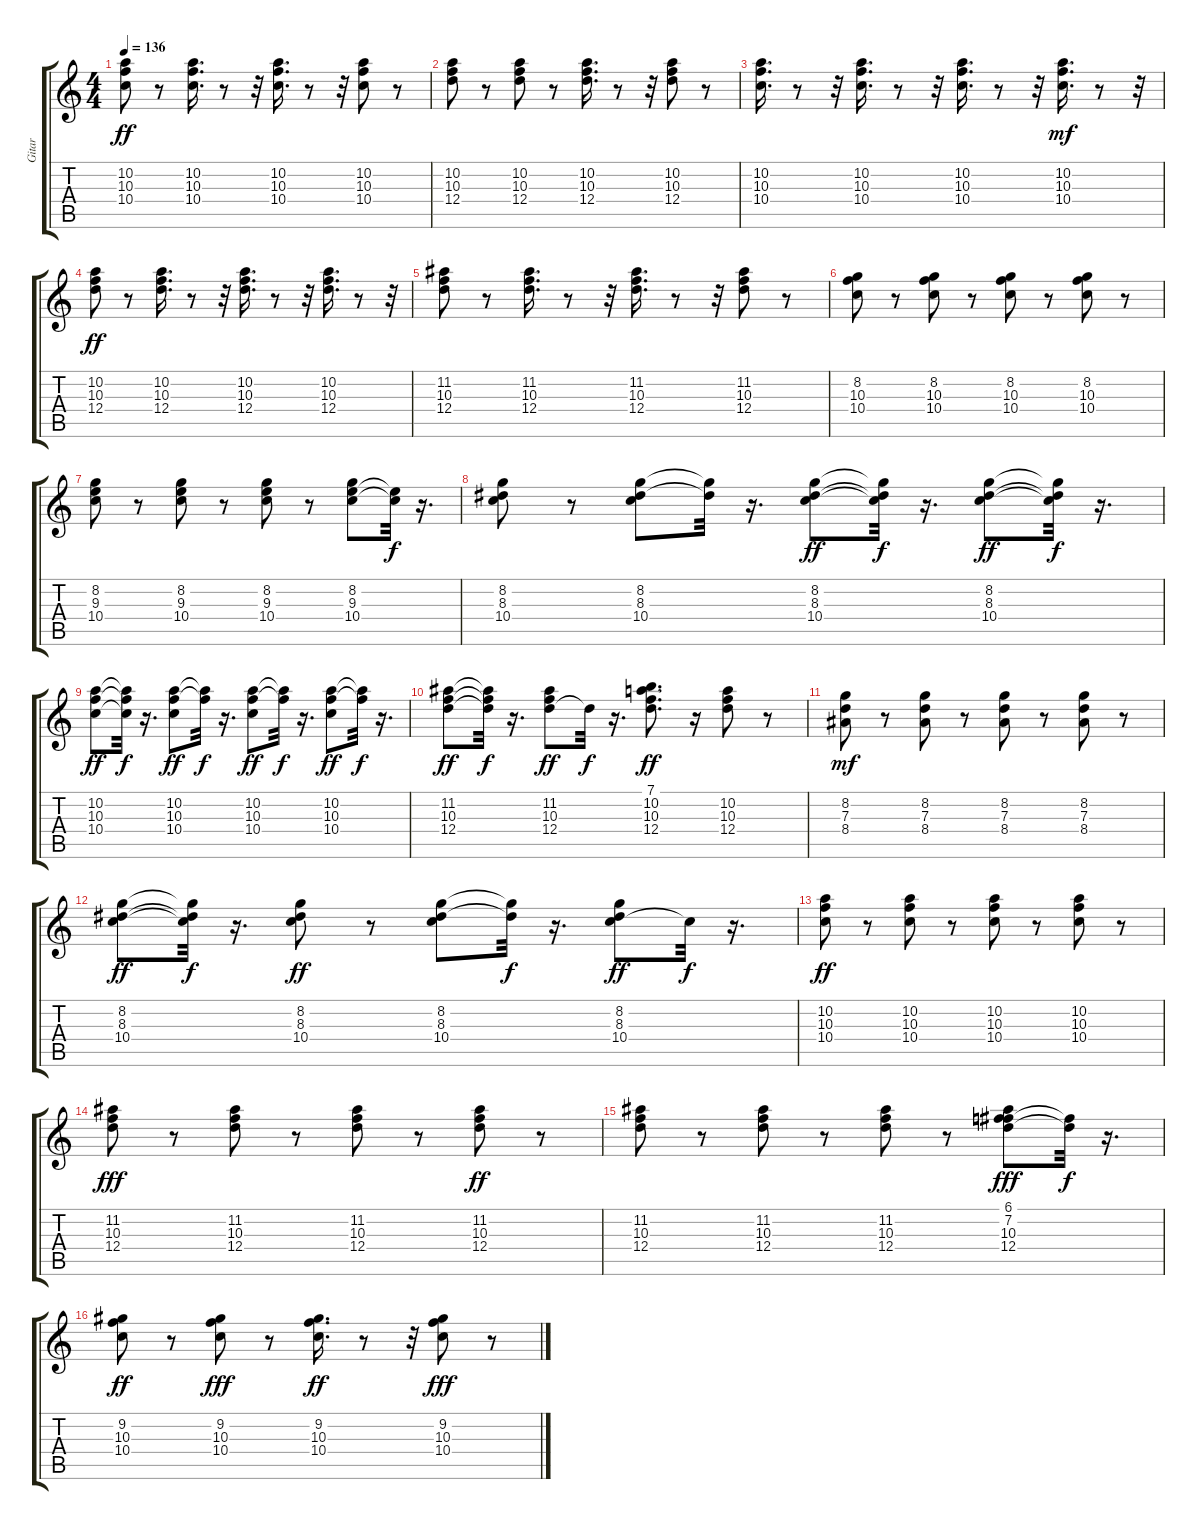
\track ("Gitar" "Gitar") {instrument acousticguitarsteel}
\staff {score tabs}
\tuning (E4 B3 G3 D3 A2 E2) {hide}
\ts (4 4)
\tempo 136
\clef g2
\ks c
(10.2 10.3 10.4).8{dy ff} r.8 (10.2 10.3 10.4).16{d} r.8 r.32 (10.2 10.3 10.4).16{d} r.8 r.32 (10.2 10.3 10.4).8 r.8 |
(10.2 10.3 12.4).8 r.8 (10.2 10.3 12.4).8 r.8 (10.2 10.3 12.4).16{d} r.8 r.32 (10.2 10.3 12.4).8 r.8 |
(10.2 10.3 10.4).16{d} r.8 r.32 (10.2 10.3 10.4).16{d} r.8 r.32 (10.2 10.3 10.4).16{d} r.8 r.32 (10.2 10.3 10.4).16{d dy mf} r.8 r.32 |
(10.2 10.3 12.4).8{dy ff} r.8 (10.2 10.3 12.4).16{d} r.8 r.32 (10.2 10.3 12.4).16{d} r.8 r.32 (10.2 10.3 12.4).16{d} r.8 r.32 |
(11.2 10.3 12.4).8 r.8 (11.2 10.3 12.4).16{d} r.8 r.32 (11.2 10.3 12.4).16{d} r.8 r.32 (11.2 10.3 12.4).8 r.8 |
(8.2 10.3 10.4).8 r.8 (8.2 10.3 10.4).8 r.8 (8.2 10.3 10.4).8 r.8 (8.2 10.3 10.4).8 r.8 |
(8.2 9.3 10.4).8 r.8 (8.2 9.3 10.4).8 r.8 (8.2 9.3 10.4).8 r.8 (8.2 9.3 10.4).8 (9.3{t} 10.4{t}).32{dy f} r.16{d} |
(8.2 8.3 10.4).8 r.8 (8.2 8.3 10.4).8 (8.2{t} 8.3{t}).32 r.16{d} (8.2 8.3 10.4).8{dy ff} (8.2{t} 8.3{t} 10.4{t}).32{dy f} r.16{d} (8.2 8.3 10.4).8{dy ff} (8.2{t} 8.3{t} 10.4{t}).32{dy f} r.16{d} |
(10.2 10.3 10.4).8{dy ff} (10.2{t} 10.3{t} 10.4{t}).32{dy f} r.16{d} (10.2 10.3 10.4).8{dy ff} (10.2{t} 10.3{t}).32{dy f} r.16{d} (10.2 10.3 10.4).8{dy ff} (10.2{t} 10.3{t}).32{dy f} r.16{d} (10.2 10.3 10.4).8{dy ff} (10.2{t} 10.3{t}).32{dy f} r.16{d} |
(11.2 10.3 12.4).8{dy ff} (11.2{t} 10.3{t} 12.4{t}).32{dy f} r.16{d} (11.2 10.3 12.4).8{dy ff} 12.4{t}.32{dy f} r.16{d} (7.1 10.2 10.3 12.4).8{d dy ff} r.16 (10.2 10.3 12.4).8 r.8 |
(8.2 7.3 8.4).8{dy mf} r.8 (8.2 7.3 8.4).8 r.8 (8.2 7.3 8.4).8 r.8 (8.2 7.3 8.4).8 r.8 |
(8.2 8.3 10.4).8{dy ff} (8.2{t} 8.3{t} 10.4{t}).32{dy f} r.16{d} (8.2 8.3 10.4).8{dy ff} r.8 (8.2 8.3 10.4).8 (8.2{t} 8.3{t}).32{dy f} r.16{d} (8.2 8.3 10.4).8{dy ff} 10.4{t}.32{dy f} r.16{d} |
(10.2 10.3 10.4).8{dy ff} r.8 (10.2 10.3 10.4).8 r.8 (10.2 10.3 10.4).8 r.8 (10.2 10.3 10.4).8 r.8 |
(11.2 10.3 12.4).8{dy fff} r.8 (11.2 10.3 12.4).8 r.8 (11.2 10.3 12.4).8 r.8 (11.2 10.3 12.4).8{dy ff} r.8 |
(11.2 10.3 12.4).8 r.8 (11.2 10.3 12.4).8 r.8 (11.2 10.3 12.4).8 r.8 (6.1 7.2 10.3 12.4).8{dy fff} (10.3{t} 12.4{t}).32{dy f} r.16{d} |
(9.2 10.3 10.4).8{dy ff} r.8 (9.2 10.3 10.4).8{dy fff} r.8 (9.2 10.3 10.4).16{d dy ff} r.8 r.32 (9.2 10.3 10.4).8{dy fff} r.8
